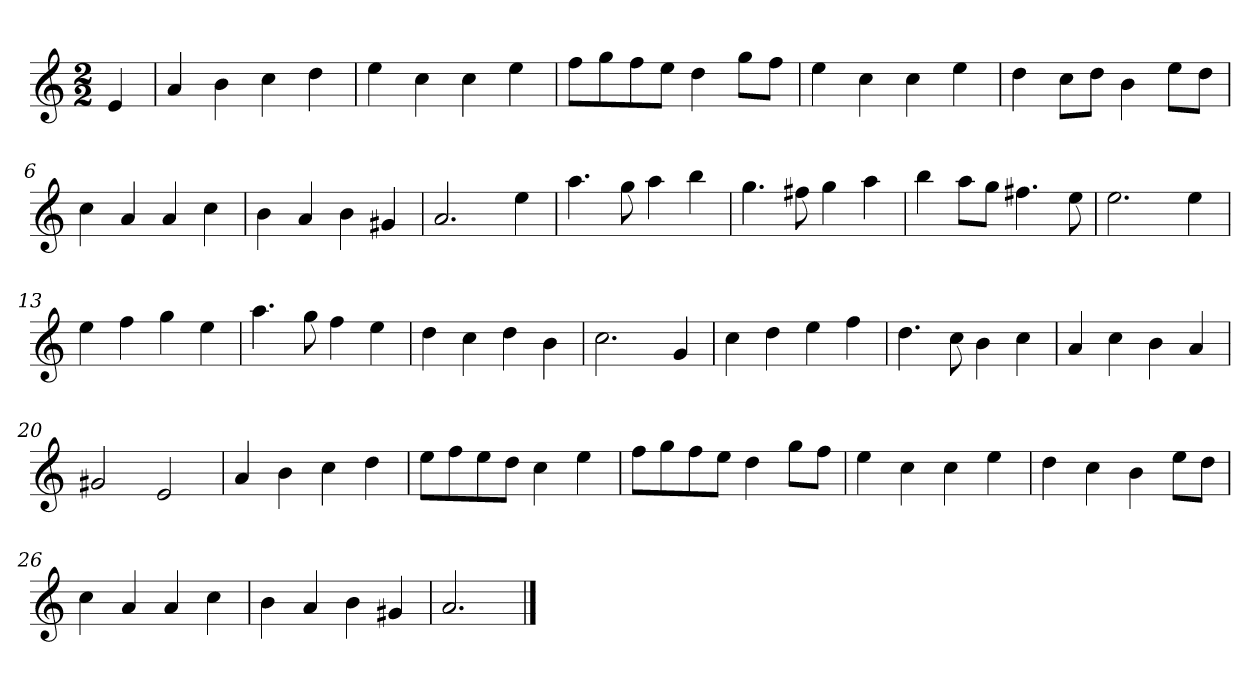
**kern
*part1
*staff1
*k[]
*M2/2
*MM120
=
4e
=1
4a
4b
4cc
4dd
=2
4ee
4cc
4cc
4ee
=3
8ffL
8gg
8ff
8eeJ
4dd
8ggL
8ffJ
=4
4ee
4cc
4cc
4ee
=5
4dd
8ccL
8ddJ
4b
8eeL
8ddJ
=6
4cc
4a
4a
4cc
=7
4b
4a
4b
4g#X
=8
2.a
4ee
=9
4.aa
8gg
4aa
4bb
=10
4.gg
8ff#X
4gg
4aa
=11
4bb
8aaL
8ggJ
4.ff#X
8ee
=12
2.ee
4ee
=13
4ee
4ff
4gg
4ee
=14
4.aa
8gg
4ff
4ee
=15
4dd
4cc
4dd
4b
=16
2.cc
4g
=17
4cc
4dd
4ee
4ff
=18
4.dd
8cc
4b
4cc
=19
4a
4cc
4b
4a
=20
2g#X
2e
=21
4a
4b
4cc
4dd
=22
8eeL
8ff
8ee
8ddJ
4cc
4ee
=23
8ffL
8gg
8ff
8eeJ
4dd
8ggL
8ffJ
=24
4ee
4cc
4cc
4ee
=25
4dd
4cc
4b
8eeL
8ddJ
=26
4cc
4a
4a
4cc
=27
4b
4a
4b
4g#X
=28
2.a
==
*-
